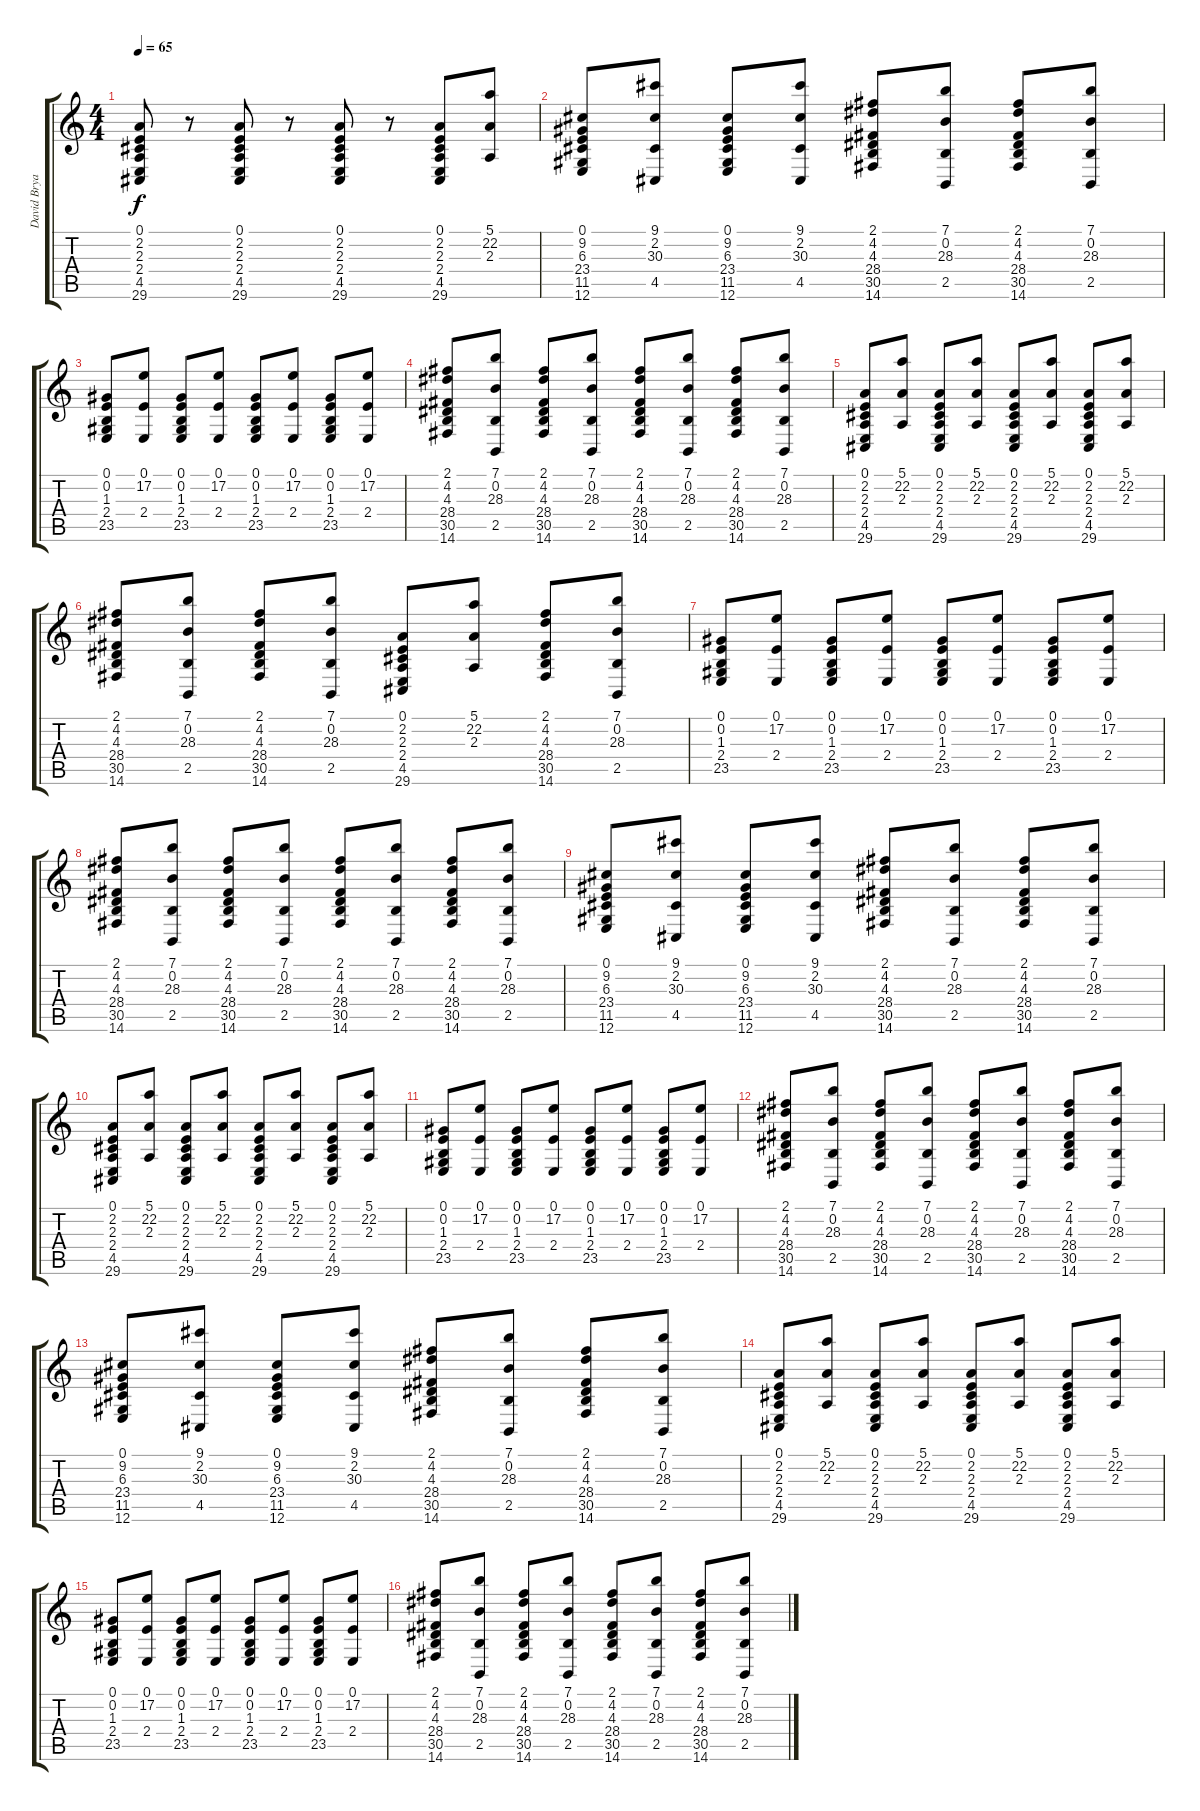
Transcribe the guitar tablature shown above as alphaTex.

\track ("David Bryan" "David Brya") {instrument acousticgrandpiano bank 66}
\staff {score tabs}
\tuning (E4 B3 G3 D3 A2 E2) {hide}
\ts (4 4)
\tempo 65
\clef g2
\ks c
(0.1 2.2 2.3 2.4 4.5 29.6).8{dy f} r.8 (0.1 2.2 2.3 2.4 4.5 29.6).8 r.8 (0.1 2.2 2.3 2.4 4.5 29.6).8 r.8 (0.1 2.2 2.3 2.4 4.5 29.6).8 (5.1 22.2 2.3).8 |
(0.1 9.2 6.3 23.4 11.5 12.6).8 (9.1 2.2 30.3 4.5).8 (0.1 9.2 6.3 23.4 11.5 12.6).8 (9.1 2.2 30.3 4.5).8 (2.1 4.2 4.3 28.4 30.5 14.6).8 (7.1 0.2 28.3 2.5).8 (2.1 4.2 4.3 28.4 30.5 14.6).8 (7.1 0.2 28.3 2.5).8 |
(0.1 0.2 1.3 2.4 23.5).8 (0.1 17.2 2.4).8 (0.1 0.2 1.3 2.4 23.5).8 (0.1 17.2 2.4).8 (0.1 0.2 1.3 2.4 23.5).8 (0.1 17.2 2.4).8 (0.1 0.2 1.3 2.4 23.5).8 (0.1 17.2 2.4).8 |
(2.1 4.2 4.3 28.4 30.5 14.6).8 (7.1 0.2 28.3 2.5).8 (2.1 4.2 4.3 28.4 30.5 14.6).8 (7.1 0.2 28.3 2.5).8 (2.1 4.2 4.3 28.4 30.5 14.6).8 (7.1 0.2 28.3 2.5).8 (2.1 4.2 4.3 28.4 30.5 14.6).8 (7.1 0.2 28.3 2.5).8 |
(0.1 2.2 2.3 2.4 4.5 29.6).8 (5.1 22.2 2.3).8 (0.1 2.2 2.3 2.4 4.5 29.6).8 (5.1 22.2 2.3).8 (0.1 2.2 2.3 2.4 4.5 29.6).8 (5.1 22.2 2.3).8 (0.1 2.2 2.3 2.4 4.5 29.6).8 (5.1 22.2 2.3).8 |
(2.1 4.2 4.3 28.4 30.5 14.6).8 (7.1 0.2 28.3 2.5).8 (2.1 4.2 4.3 28.4 30.5 14.6).8 (7.1 0.2 28.3 2.5).8 (0.1 2.2 2.3 2.4 4.5 29.6).8 (5.1 22.2 2.3).8 (2.1 4.2 4.3 28.4 30.5 14.6).8 (7.1 0.2 28.3 2.5).8 |
(0.1 0.2 1.3 2.4 23.5).8 (0.1 17.2 2.4).8 (0.1 0.2 1.3 2.4 23.5).8 (0.1 17.2 2.4).8 (0.1 0.2 1.3 2.4 23.5).8 (0.1 17.2 2.4).8 (0.1 0.2 1.3 2.4 23.5).8 (0.1 17.2 2.4).8 |
(2.1 4.2 4.3 28.4 30.5 14.6).8 (7.1 0.2 28.3 2.5).8 (2.1 4.2 4.3 28.4 30.5 14.6).8 (7.1 0.2 28.3 2.5).8 (2.1 4.2 4.3 28.4 30.5 14.6).8 (7.1 0.2 28.3 2.5).8 (2.1 4.2 4.3 28.4 30.5 14.6).8 (7.1 0.2 28.3 2.5).8 |
(0.1 9.2 6.3 23.4 11.5 12.6).8 (9.1 2.2 30.3 4.5).8 (0.1 9.2 6.3 23.4 11.5 12.6).8 (9.1 2.2 30.3 4.5).8 (2.1 4.2 4.3 28.4 30.5 14.6).8 (7.1 0.2 28.3 2.5).8 (2.1 4.2 4.3 28.4 30.5 14.6).8 (7.1 0.2 28.3 2.5).8 |
(0.1 2.2 2.3 2.4 4.5 29.6).8 (5.1 22.2 2.3).8 (0.1 2.2 2.3 2.4 4.5 29.6).8 (5.1 22.2 2.3).8 (0.1 2.2 2.3 2.4 4.5 29.6).8 (5.1 22.2 2.3).8 (0.1 2.2 2.3 2.4 4.5 29.6).8 (5.1 22.2 2.3).8 |
(0.1 0.2 1.3 2.4 23.5).8 (0.1 17.2 2.4).8 (0.1 0.2 1.3 2.4 23.5).8 (0.1 17.2 2.4).8 (0.1 0.2 1.3 2.4 23.5).8 (0.1 17.2 2.4).8 (0.1 0.2 1.3 2.4 23.5).8 (0.1 17.2 2.4).8 |
(2.1 4.2 4.3 28.4 30.5 14.6).8 (7.1 0.2 28.3 2.5).8 (2.1 4.2 4.3 28.4 30.5 14.6).8 (7.1 0.2 28.3 2.5).8 (2.1 4.2 4.3 28.4 30.5 14.6).8 (7.1 0.2 28.3 2.5).8 (2.1 4.2 4.3 28.4 30.5 14.6).8 (7.1 0.2 28.3 2.5).8 |
(0.1 9.2 6.3 23.4 11.5 12.6).8 (9.1 2.2 30.3 4.5).8 (0.1 9.2 6.3 23.4 11.5 12.6).8 (9.1 2.2 30.3 4.5).8 (2.1 4.2 4.3 28.4 30.5 14.6).8 (7.1 0.2 28.3 2.5).8 (2.1 4.2 4.3 28.4 30.5 14.6).8 (7.1 0.2 28.3 2.5).8 |
(0.1 2.2 2.3 2.4 4.5 29.6).8 (5.1 22.2 2.3).8 (0.1 2.2 2.3 2.4 4.5 29.6).8 (5.1 22.2 2.3).8 (0.1 2.2 2.3 2.4 4.5 29.6).8 (5.1 22.2 2.3).8 (0.1 2.2 2.3 2.4 4.5 29.6).8 (5.1 22.2 2.3).8 |
(0.1 0.2 1.3 2.4 23.5).8 (0.1 17.2 2.4).8 (0.1 0.2 1.3 2.4 23.5).8 (0.1 17.2 2.4).8 (0.1 0.2 1.3 2.4 23.5).8 (0.1 17.2 2.4).8 (0.1 0.2 1.3 2.4 23.5).8 (0.1 17.2 2.4).8 |
(2.1 4.2 4.3 28.4 30.5 14.6).8 (7.1 0.2 28.3 2.5).8 (2.1 4.2 4.3 28.4 30.5 14.6).8 (7.1 0.2 28.3 2.5).8 (2.1 4.2 4.3 28.4 30.5 14.6).8 (7.1 0.2 28.3 2.5).8 (2.1 4.2 4.3 28.4 30.5 14.6).8 (7.1 0.2 28.3 2.5).8
